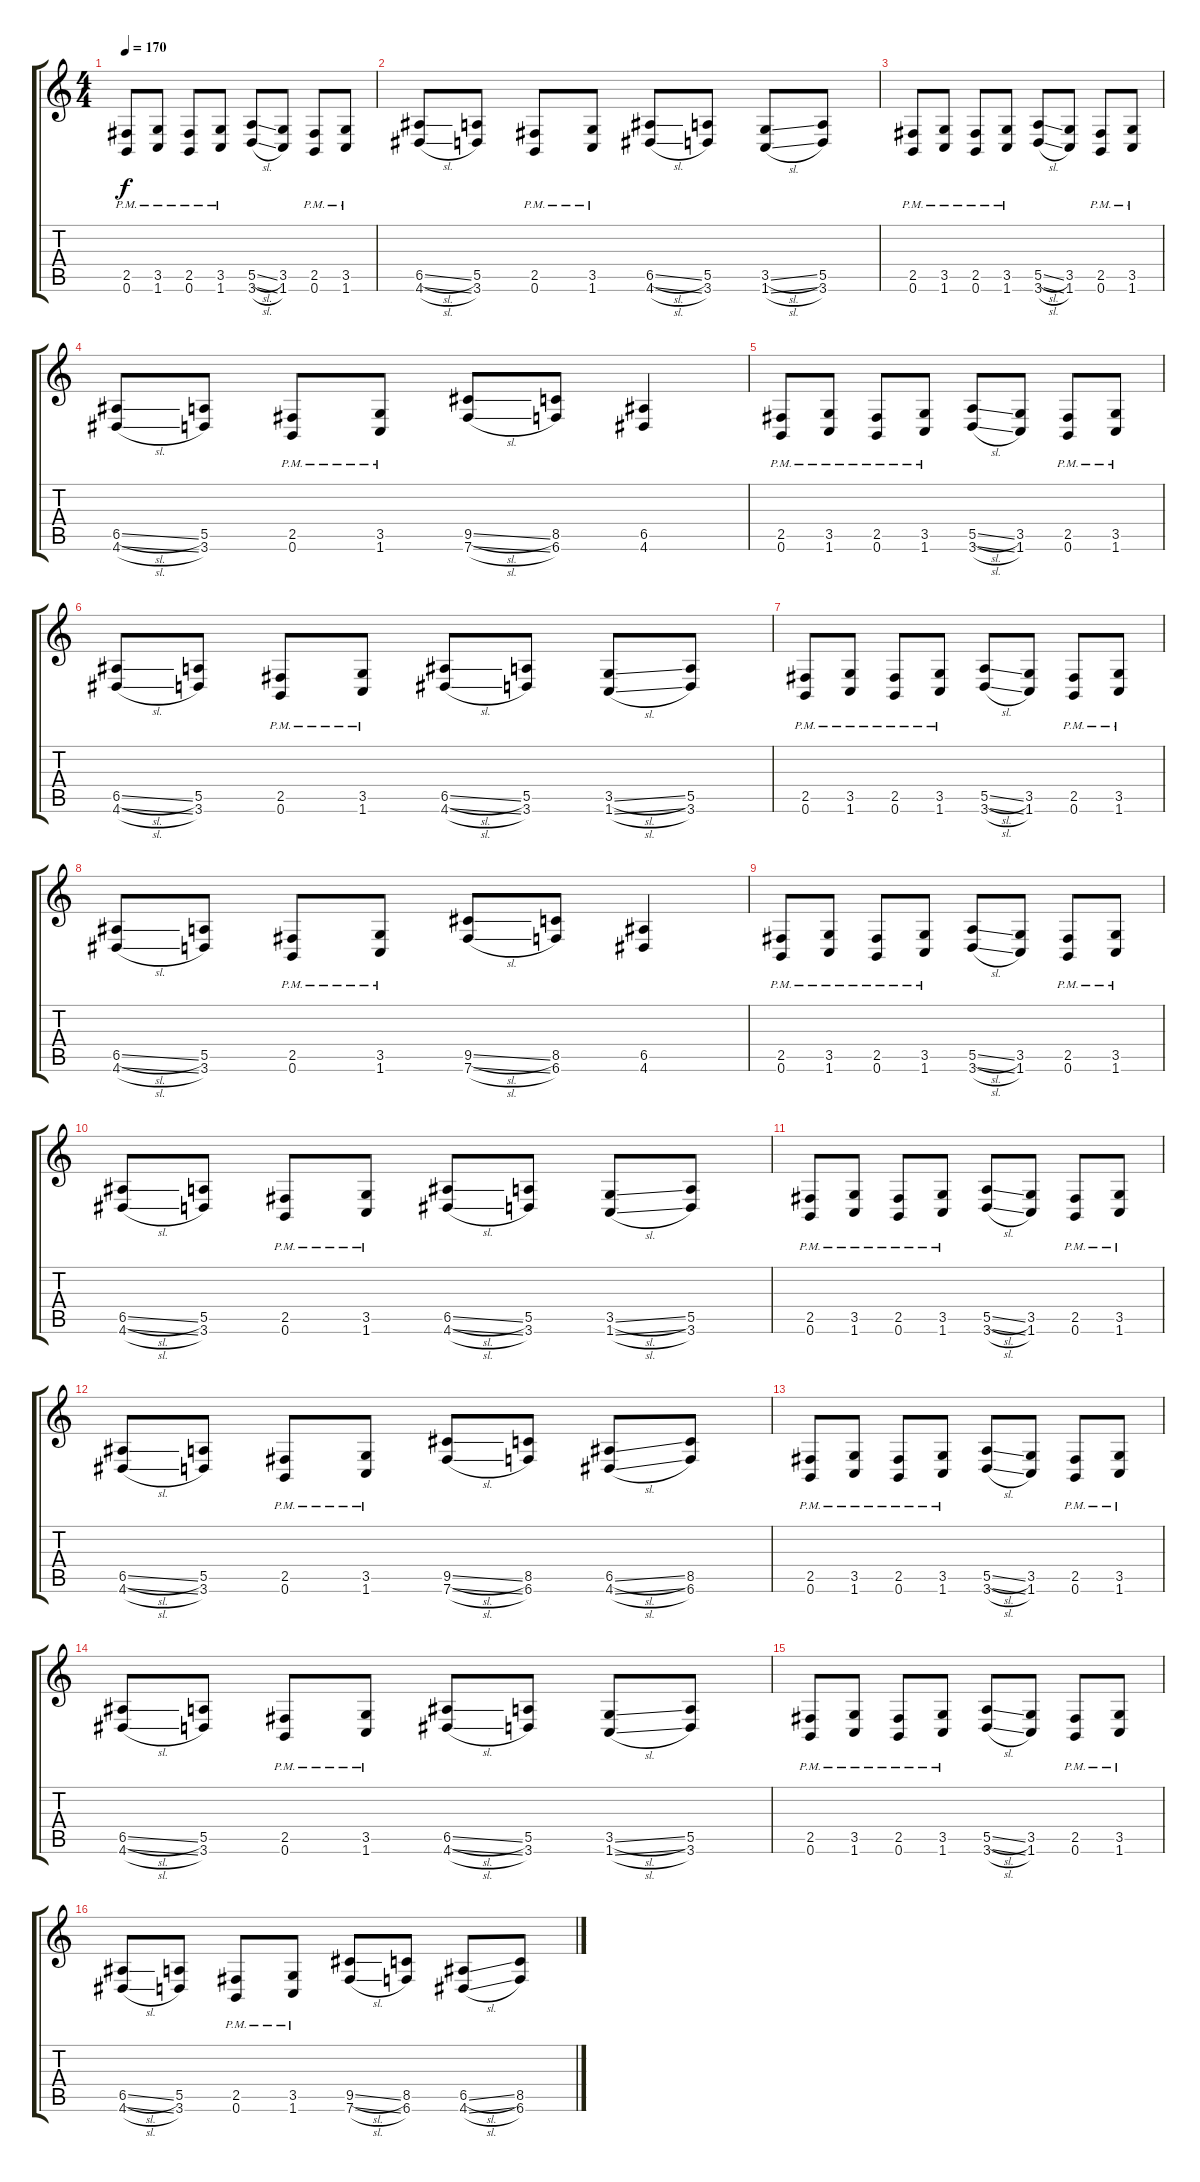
\track "" {instrument overdrivenguitar}
\staff {score tabs}
\tuning (B3 Gb3 D3 A2 E2 B1) {hide}
\ts (4 4)
\tempo 170
\clef g2
\ks c
(2.5{pm} 0.6{pm}).8{dy f} (3.5{pm} 1.6{pm}).8 (2.5{pm} 0.6{pm}).8 (3.5{pm} 1.6{pm}).8 (5.5{sl} 3.6{sl}).8 (3.5 1.6).8 (2.5{pm} 0.6{pm}).8 (3.5{pm} 1.6{pm}).8 |
(6.5{sl} 4.6{sl}).8 (5.5 3.6).8 (2.5{pm} 0.6{pm}).8 (3.5{pm} 1.6{pm}).8 (6.5{sl} 4.6{sl}).8 (5.5 3.6).8 (3.5{sl} 1.6{sl}).8 (5.5 3.6).8 |
(2.5{pm} 0.6{pm}).8 (3.5{pm} 1.6{pm}).8 (2.5{pm} 0.6{pm}).8 (3.5{pm} 1.6{pm}).8 (5.5{sl} 3.6{sl}).8 (3.5 1.6).8 (2.5{pm} 0.6{pm}).8 (3.5{pm} 1.6{pm}).8 |
(6.5{sl} 4.6{sl}).8 (5.5 3.6).8 (2.5{pm} 0.6{pm}).8 (3.5{pm} 1.6{pm}).8 (9.5{sl} 7.6{sl}).8 (8.5 6.6).8 (6.5 4.6).4 |
(2.5{pm} 0.6{pm}).8 (3.5{pm} 1.6{pm}).8 (2.5{pm} 0.6{pm}).8 (3.5{pm} 1.6{pm}).8 (5.5{sl} 3.6{sl}).8 (3.5 1.6).8 (2.5{pm} 0.6{pm}).8 (3.5{pm} 1.6{pm}).8 |
(6.5{sl} 4.6{sl}).8 (5.5 3.6).8 (2.5{pm} 0.6{pm}).8 (3.5{pm} 1.6{pm}).8 (6.5{sl} 4.6{sl}).8 (5.5 3.6).8 (3.5{sl} 1.6{sl}).8 (5.5 3.6).8 |
(2.5{pm} 0.6{pm}).8 (3.5{pm} 1.6{pm}).8 (2.5{pm} 0.6{pm}).8 (3.5{pm} 1.6{pm}).8 (5.5{sl} 3.6{sl}).8 (3.5 1.6).8 (2.5{pm} 0.6{pm}).8 (3.5{pm} 1.6{pm}).8 |
(6.5{sl} 4.6{sl}).8 (5.5 3.6).8 (2.5{pm} 0.6{pm}).8 (3.5{pm} 1.6{pm}).8 (9.5{sl} 7.6{sl}).8 (8.5 6.6).8 (6.5 4.6).4 |
(2.5{pm} 0.6{pm}).8 (3.5{pm} 1.6{pm}).8 (2.5{pm} 0.6{pm}).8 (3.5{pm} 1.6{pm}).8 (5.5{sl} 3.6{sl}).8 (3.5 1.6).8 (2.5{pm} 0.6{pm}).8 (3.5{pm} 1.6{pm}).8 |
(6.5{sl} 4.6{sl}).8 (5.5 3.6).8 (2.5{pm} 0.6{pm}).8 (3.5{pm} 1.6{pm}).8 (6.5{sl} 4.6{sl}).8 (5.5 3.6).8 (3.5{sl} 1.6{sl}).8 (5.5 3.6).8 |
(2.5{pm} 0.6{pm}).8 (3.5{pm} 1.6{pm}).8 (2.5{pm} 0.6{pm}).8 (3.5{pm} 1.6{pm}).8 (5.5{sl} 3.6{sl}).8 (3.5 1.6).8 (2.5{pm} 0.6{pm}).8 (3.5{pm} 1.6{pm}).8 |
(6.5{sl} 4.6{sl}).8 (5.5 3.6).8 (2.5{pm} 0.6{pm}).8 (3.5{pm} 1.6{pm}).8 (9.5{sl} 7.6{sl}).8 (8.5 6.6).8 (6.5{sl} 4.6{sl}).8 (8.5 6.6).8 |
(2.5{pm} 0.6{pm}).8 (3.5{pm} 1.6{pm}).8 (2.5{pm} 0.6{pm}).8 (3.5{pm} 1.6{pm}).8 (5.5{sl} 3.6{sl}).8 (3.5 1.6).8 (2.5{pm} 0.6{pm}).8 (3.5{pm} 1.6{pm}).8 |
(6.5{sl} 4.6{sl}).8 (5.5 3.6).8 (2.5{pm} 0.6{pm}).8 (3.5{pm} 1.6{pm}).8 (6.5{sl} 4.6{sl}).8 (5.5 3.6).8 (3.5{sl} 1.6{sl}).8 (5.5 3.6).8 |
(2.5{pm} 0.6{pm}).8 (3.5{pm} 1.6{pm}).8 (2.5{pm} 0.6{pm}).8 (3.5{pm} 1.6{pm}).8 (5.5{sl} 3.6{sl}).8 (3.5 1.6).8 (2.5{pm} 0.6{pm}).8 (3.5{pm} 1.6{pm}).8 |
(6.5{sl} 4.6{sl}).8 (5.5 3.6).8 (2.5{pm} 0.6{pm}).8 (3.5{pm} 1.6{pm}).8 (9.5{sl} 7.6{sl}).8 (8.5 6.6).8 (6.5{sl} 4.6{sl}).8 (8.5 6.6).8
